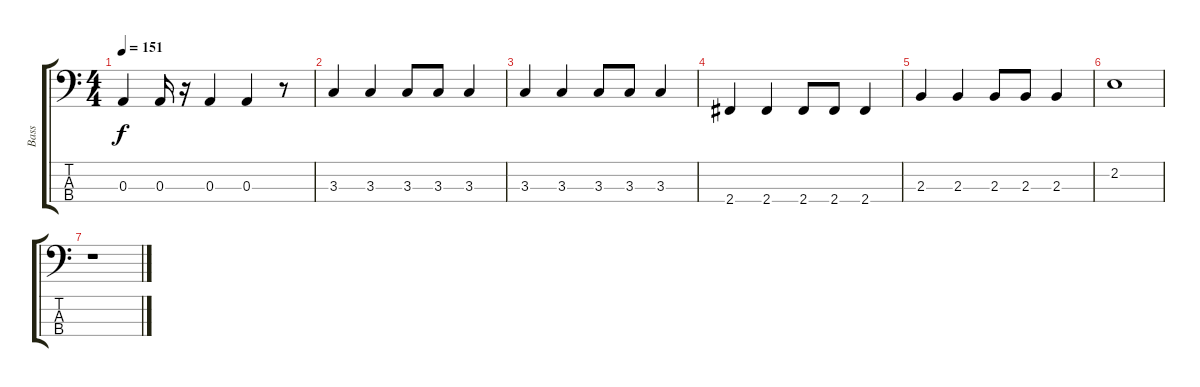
\track ("Bass" "Bass") {instrument electricbasspick}
\staff {score tabs}
\tuning (G2 D2 A1 E1) {hide}
\ts (4 4)
\tempo 151
\clef f4
\ks c
0.3.4{dy f} 0.3.16 r.16 0.3.4 0.3.4 r.8 |
3.3.4 3.3.4 3.3.8 3.3.8 3.3.4 |
3.3.4 3.3.4 3.3.8 3.3.8 3.3.4 |
2.4.4 2.4.4 2.4.8 2.4.8 2.4.4 |
2.3.4 2.3.4 2.3.8 2.3.8 2.3.4 |
2.2.1 |
r.1
